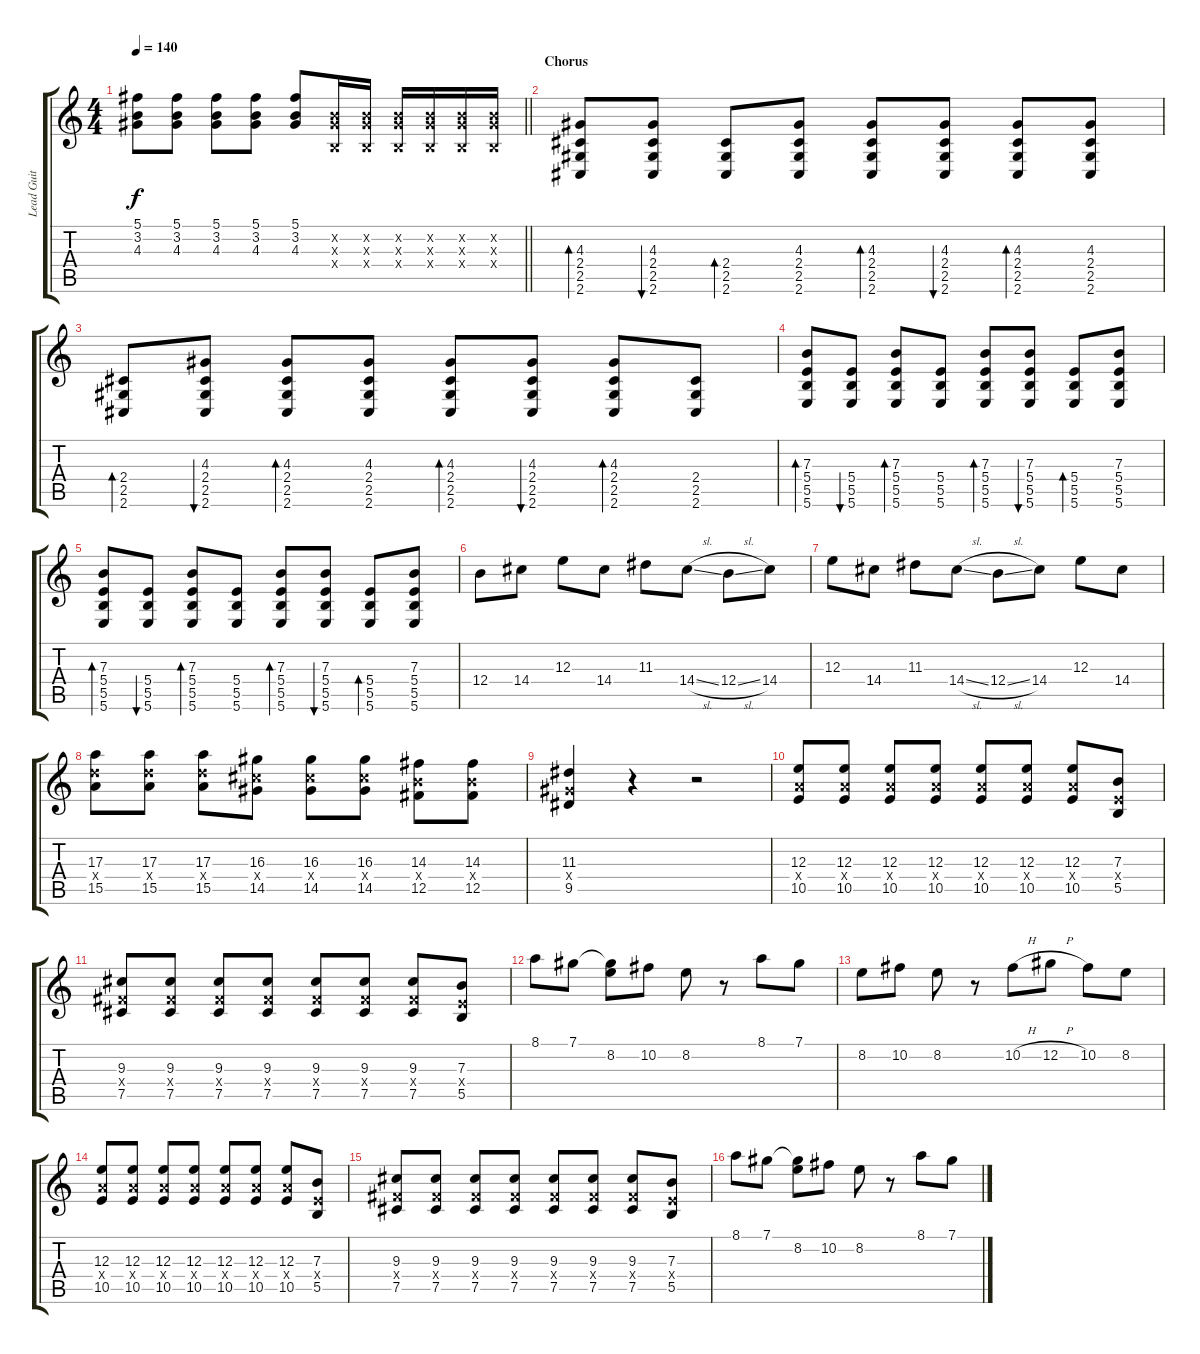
\track (" Lead Guitar" " Lead Guit") {instrument acousticguitarsteel}
\staff {score tabs}
\tuning (Db4 Ab3 E3 B2 Gb2 B1) {hide}
\ts (4 4)
\tempo 140
\clef g2
\barLineRight lightlight
\ks c
(5.1 3.2 4.3).8{dy f} (5.1 3.2 4.3).8 (5.1 3.2 4.3).8 (5.1 3.2 4.3).8 (5.1 3.2 4.3).8 (0.2{x} 7.3{x} 0.4{x}).16 (0.2{x} 7.3{x} 0.4{x}).16 (0.2{x} 7.3{x} 0.4{x}).16 (0.2{x} 7.3{x} 0.4{x}).16 (0.2{x} 7.3{x} 0.4{x}).16 (0.2{x} 7.3{x} 0.4{x}).16 |
\section ("" "Chorus")
(4.3 2.4 2.5 2.6).8{bd 120} (4.3 2.4 2.5 2.6).8{bu 120} (2.4 2.5 2.6).8{bd 120} (4.3 2.4 2.5 2.6).8 (4.3 2.4 2.5 2.6).8{bd 120} (4.3 2.4 2.5 2.6).8{bu 120} (4.3 2.4 2.5 2.6).8{bd 120} (4.3 2.4 2.5 2.6).8 |
(2.4 2.5 2.6).8{bd 120} (4.3 2.4 2.5 2.6).8{bu 120} (4.3 2.4 2.5 2.6).8{bd 120} (4.3 2.4 2.5 2.6).8 (4.3 2.4 2.5 2.6).8{bd 120} (4.3 2.4 2.5 2.6).8{bu 120} (4.3 2.4 2.5 2.6).8{bd 120} (2.4 2.5 2.6).8 |
(7.3 5.4 5.5 5.6).8{bd 120} (5.4 5.5 5.6).8{bu 120} (7.3 5.4 5.5 5.6).8{bd 120} (5.4 5.5 5.6).8 (7.3 5.4 5.5 5.6).8{bd 120} (7.3 5.4 5.5 5.6).8{bu 120} (5.4 5.5 5.6).8{bd 120} (7.3 5.4 5.5 5.6).8 |
(7.3 5.4 5.5 5.6).8{bd 120} (5.4 5.5 5.6).8{bu 120} (7.3 5.4 5.5 5.6).8{bd 120} (5.4 5.5 5.6).8 (7.3 5.4 5.5 5.6).8{bd 120} (7.3 5.4 5.5 5.6).8{bu 120} (5.4 5.5 5.6).8{bd 120} (7.3 5.4 5.5 5.6).8 |
12.4.8 14.4.8 12.3.8 14.4.8 11.3.8 14.4{sl}.8 12.4{sl}.8 14.4.8 |
12.3.8 14.4.8 11.3.8 14.4{sl}.8 12.4{sl}.8 14.4.8 12.3.8 14.4.8 |
(17.3 15.4{x} 15.5).8 (17.3 15.4{x} 15.5).8 (17.3 15.4{x} 15.5).8 (16.3 14.4{x} 14.5).8 (16.3 14.4{x} 14.5).8 (16.3 14.4{x} 14.5).8 (14.3 12.4{x} 12.5).8 (14.3 12.4{x} 12.5).8 |
(11.3 9.4{x} 9.5).4 r.4 r.2 |
(12.3 10.4{x} 10.5).8 (12.3 10.4{x} 10.5).8 (12.3 10.4{x} 10.5).8 (12.3 10.4{x} 10.5).8 (12.3 10.4{x} 10.5).8 (12.3 10.4{x} 10.5).8 (12.3 10.4{x} 10.5).8 (7.3 5.4{x} 5.5).8 |
(9.3 7.4{x} 7.5).8 (9.3 7.4{x} 7.5).8 (9.3 7.4{x} 7.5).8 (9.3 7.4{x} 7.5).8 (9.3 7.4{x} 7.5).8 (9.3 7.4{x} 7.5).8 (9.3 7.4{x} 7.5).8 (7.3 5.4{x} 5.5).8 |
8.1.8 7.1.8 (7.1{t} 8.2).8 10.2.8 8.2.8 r.8 8.1.8 7.1.8 |
8.2.8 10.2.8 8.2.8 r.8 10.2{h}.8 12.2{h}.8 10.2.8 8.2.8 |
(12.3 10.4{x} 10.5).8 (12.3 10.4{x} 10.5).8 (12.3 10.4{x} 10.5).8 (12.3 10.4{x} 10.5).8 (12.3 10.4{x} 10.5).8 (12.3 10.4{x} 10.5).8 (12.3 10.4{x} 10.5).8 (7.3 5.4{x} 5.5).8 |
(9.3 7.4{x} 7.5).8 (9.3 7.4{x} 7.5).8 (9.3 7.4{x} 7.5).8 (9.3 7.4{x} 7.5).8 (9.3 7.4{x} 7.5).8 (9.3 7.4{x} 7.5).8 (9.3 7.4{x} 7.5).8 (7.3 5.4{x} 5.5).8 |
8.1.8 7.1.8 (7.1{t} 8.2).8 10.2.8 8.2.8 r.8 8.1.8 7.1.8
